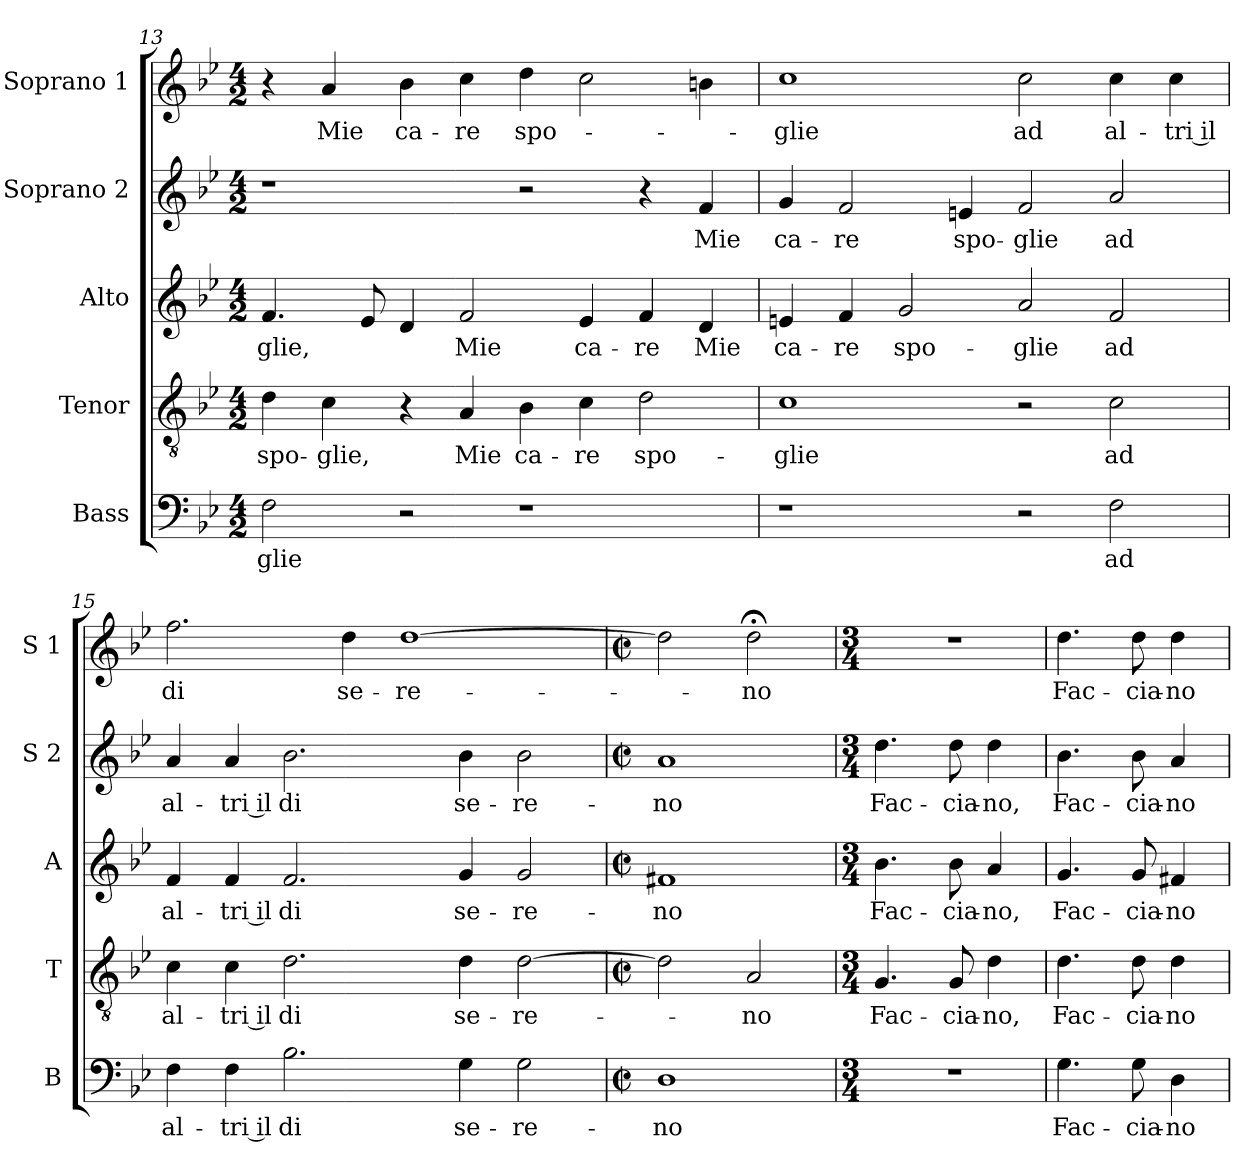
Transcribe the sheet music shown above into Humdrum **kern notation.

**kern	**text	**kern	**text	**kern	**text	**kern	**text	**kern	**text
*part5	*part5	*part4	*part4	*part3	*part3	*part2	*part2	*part1	*part1
*staff5	*staff5	*staff4	*staff4	*staff3	*staff3	*staff2	*staff2	*staff1	*staff1
*I"Bass	*	*I"Tenor	*	*I"Alto	*	*I"Soprano 2	*	*I"Soprano 1	*
*I'B	*	*I'T	*	*I'A	*	*I'S 2	*	*I'S 1	*
*clefF4	*	*clefGv2	*	*clefG2	*	*clefG2	*	*clefG2	*
*k[b-e-]	*	*k[b-e-]	*	*k[b-e-]	*	*k[b-e-]	*	*k[b-e-]	*
*B-:	*	*B-:	*	*B-:	*	*B-:	*	*B-:	*
*M4/2	*	*M4/2	*	*M4/2	*	*M4/2	*	*M4/2	*
=13	=13	=13	=13	=13	=13	=13	=13	=13	=13
!	!LO:LY:b	!	!	!	!	!	!	!	!
!	!	!	!LO:LY:b	!	!	!	!	!	!
!	!	!	!	!	!LO:LY:b	!	!	!	!
2F\	-glie	4d\	spo-	4.f/	-glie,	1r	.	4r	.
!	!	!	!LO:LY:b	!	!	!	!	!	!
!	!	!	!	!	!	!	!	!	!LO:LY:b
.	.	4c\	-glie,	.	.	.	.	4a/	Mie
.	.	.	.	8e-/	.	.	.	.	.
!	!	!	!	!	!	!	!	!	!LO:LY:b
2r	.	4r	.	4d/	.	.	.	4b-\	ca-
!	!	!	!LO:LY:b	!	!	!	!	!	!
!	!	!	!	!	!LO:LY:b	!	!	!	!
!	!	!	!	!	!	!	!	!	!LO:LY:b
.	.	4A/	Mie	2f/	Mie	.	.	4cc\	-re
!	!	!	!LO:LY:b	!	!	!	!	!	!
!	!	!	!	!	!	!	!	!	!LO:LY:b
1r	.	4B-\	ca-	.	.	2r	.	4dd\	spo-
!	!	!	!LO:LY:b	!	!	!	!	!	!
!	!	!	!	!	!LO:LY:b	!	!	!	!
.	.	4c\	-re	4e-/	ca-	.	.	2cc\	.
!	!	!	!LO:LY:b	!	!	!	!	!	!
!	!	!	!	!	!LO:LY:b	!	!	!	!
.	.	2d\	spo-	4f/	-re	4r	.	.	.
!	!	!	!	!	!LO:LY:b	!	!	!	!
!	!	!	!	!	!	!	!LO:LY:b	!	!
.	.	.	.	4d/	Mie	4f/	Mie	4bn\	.
=14	=14	=14	=14	=14	=14	=14	=14	=14	=14
!	!	!	!LO:LY:b	!	!	!	!	!	!
!	!	!	!	!	!LO:LY:b	!	!	!	!
!	!	!	!	!	!	!	!LO:LY:b	!	!
!	!	!	!	!	!	!	!	!	!LO:LY:b
1r	.	1c	-glie	4en/	ca-	4g/	ca-	1cc	-glie
!	!	!	!	!	!LO:LY:b	!	!	!	!
!	!	!	!	!	!	!	!LO:LY:b	!	!
.	.	.	.	4f/	-re	2f/	-re	.	.
!	!	!	!	!	!LO:LY:b	!	!	!	!
.	.	.	.	2g/	spo-	.	.	.	.
!	!	!	!	!	!	!	!LO:LY:b	!	!
.	.	.	.	.	.	4en/	spo-	.	.
!	!	!	!	!	!LO:LY:b	!	!	!	!
!	!	!	!	!	!	!	!LO:LY:b	!	!
!	!	!	!	!	!	!	!	!	!LO:LY:b
2r	.	2r	.	2a/	-glie	2f/	-glie	2cc\	ad
!	!LO:LY:b	!	!	!	!	!	!	!	!
!	!	!	!LO:LY:b	!	!	!	!	!	!
!	!	!	!	!	!LO:LY:b	!	!	!	!
!	!	!	!	!	!	!	!LO:LY:b	!	!
!	!	!	!	!	!	!	!	!	!LO:LY:b
2F\	ad	2c\	ad	2f/	ad	2a/	ad	4cc\	al-
!	!	!	!	!	!	!	!	!	!LO:LY:b
.	.	.	.	.	.	.	.	4cc\	-tri il
!!LO:LB:g=z
=15	=15	=15	=15	=15	=15	=15	=15	=15	=15
!	!LO:LY:b	!	!	!	!	!	!	!	!
!	!	!	!LO:LY:b	!	!	!	!	!	!
!	!	!	!	!	!LO:LY:b	!	!	!	!
!	!	!	!	!	!	!	!LO:LY:b	!	!
!	!	!	!	!	!	!	!	!	!LO:LY:b
4F\	al-	4c\	al-	4f/	al-	4a/	al-	2.ff\	di
!	!LO:LY:b	!	!	!	!	!	!	!	!
!	!	!	!LO:LY:b	!	!	!	!	!	!
!	!	!	!	!	!LO:LY:b	!	!	!	!
!	!	!	!	!	!	!	!LO:LY:b	!	!
4F\	-tri il	4c\	-tri il	4f/	-tri il	4a/	-tri il	.	.
!	!LO:LY:b	!	!	!	!	!	!	!	!
!	!	!	!LO:LY:b	!	!	!	!	!	!
!	!	!	!	!	!LO:LY:b	!	!	!	!
!	!	!	!	!	!	!	!LO:LY:b	!	!
2.B-\	di	2.d\	di	2.f/	di	2.b-\	di	.	.
!	!	!	!	!	!	!	!	!	!LO:LY:b
.	.	.	.	.	.	.	.	4dd\	se-
!	!	!	!	!	!	!	!	!	!LO:LY:b
.	.	.	.	.	.	.	.	[1dd	-re-
!	!LO:LY:b	!	!	!	!	!	!	!	!
!	!	!	!LO:LY:b	!	!	!	!	!	!
!	!	!	!	!	!LO:LY:b	!	!	!	!
!	!	!	!	!	!	!	!LO:LY:b	!	!
4G\	se-	4d\	se-	4g/	se-	4b-\	se-	.	.
!	!LO:LY:b	!	!	!	!	!	!	!	!
!	!	!	!LO:LY:b	!	!	!	!	!	!
!	!	!	!	!	!LO:LY:b	!	!	!	!
!	!	!	!	!	!	!	!LO:LY:b	!	!
2G\	-re-	[2d\	-re-	2g/	-re-	2b-\	-re-	.	.
=16	=16	=16	=16	=16	=16	=16	=16	=16	=16
*M2/2	*	*M2/2	*	*M2/2	*	*M2/2	*	*M2/2	*
*met(c|)	*	*met(c|)	*	*met(c|)	*	*met(c|)	*	*met(c|)	*
!	!LO:LY:b	!	!	!	!	!	!	!	!
!	!	!	!	!	!LO:LY:b	!	!	!	!
!	!	!	!	!	!	!	!LO:LY:b	!	!
1D	-no	2d\]	.	1f#X	-no	1a	-no	2dd\]	.
!	!	!	!LO:LY:b	!	!	!	!	!	!
!	!	!	!	!	!	!	!	!	!LO:LY:b
.	.	2A/	-no	.	.	.	.	2dd;<\	-no
=17	=17	=17	=17	=17	=17	=17	=17	=17	=17
*M3/4	*	*M3/4	*	*M3/4	*	*M3/4	*	*M3/4	*
!	!	!	!LO:LY:b	!	!	!	!	!	!
!	!	!	!	!	!LO:LY:b	!	!	!	!
!	!	!	!	!	!	!	!LO:LY:b	!	!
2.r	.	4.G/	Fac-	4.b-\	Fac-	4.dd\	Fac-	2.r	.
!	!	!	!LO:LY:b	!	!	!	!	!	!
!	!	!	!	!	!LO:LY:b	!	!	!	!
!	!	!	!	!	!	!	!LO:LY:b	!	!
.	.	8G/	-cia-	8b-\	-cia-	8dd\	-cia-	.	.
!	!	!	!LO:LY:b	!	!	!	!	!	!
!	!	!	!	!	!LO:LY:b	!	!	!	!
!	!	!	!	!	!	!	!LO:LY:b	!	!
.	.	4d\	-no,	4a/	-no,	4dd\	-no,	.	.
=18	=18	=18	=18	=18	=18	=18	=18	=18	=18
!	!LO:LY:b	!	!	!	!	!	!	!	!
!	!	!	!LO:LY:b	!	!	!	!	!	!
!	!	!	!	!	!LO:LY:b	!	!	!	!
!	!	!	!	!	!	!	!LO:LY:b	!	!
!	!	!	!	!	!	!	!	!	!LO:LY:b
4.G\	Fac-	4.d\	Fac-	4.g/	Fac-	4.b-\	Fac-	4.dd\	Fac-
!	!LO:LY:b	!	!	!	!	!	!	!	!
!	!	!	!LO:LY:b	!	!	!	!	!	!
!	!	!	!	!	!LO:LY:b	!	!	!	!
!	!	!	!	!	!	!	!LO:LY:b	!	!
!	!	!	!	!	!	!	!	!	!LO:LY:b
8G\	-cia-	8d\	-cia-	8g/	-cia-	8b-\	-cia-	8dd\	-cia-
!	!LO:LY:b	!	!	!	!	!	!	!	!
!	!	!	!LO:LY:b	!	!	!	!	!	!
!	!	!	!	!	!LO:LY:b	!	!	!	!
!	!	!	!	!	!	!	!LO:LY:b	!	!
!	!	!	!	!	!	!	!	!	!LO:LY:b
4D\	-no	4d\	-no	4f#X/	-no	4a/	-no	4dd\	-no
=	=	=	=	=	=	=	=	=	=
*-	*-	*-	*-	*-	*-	*-	*-	*-	*-
